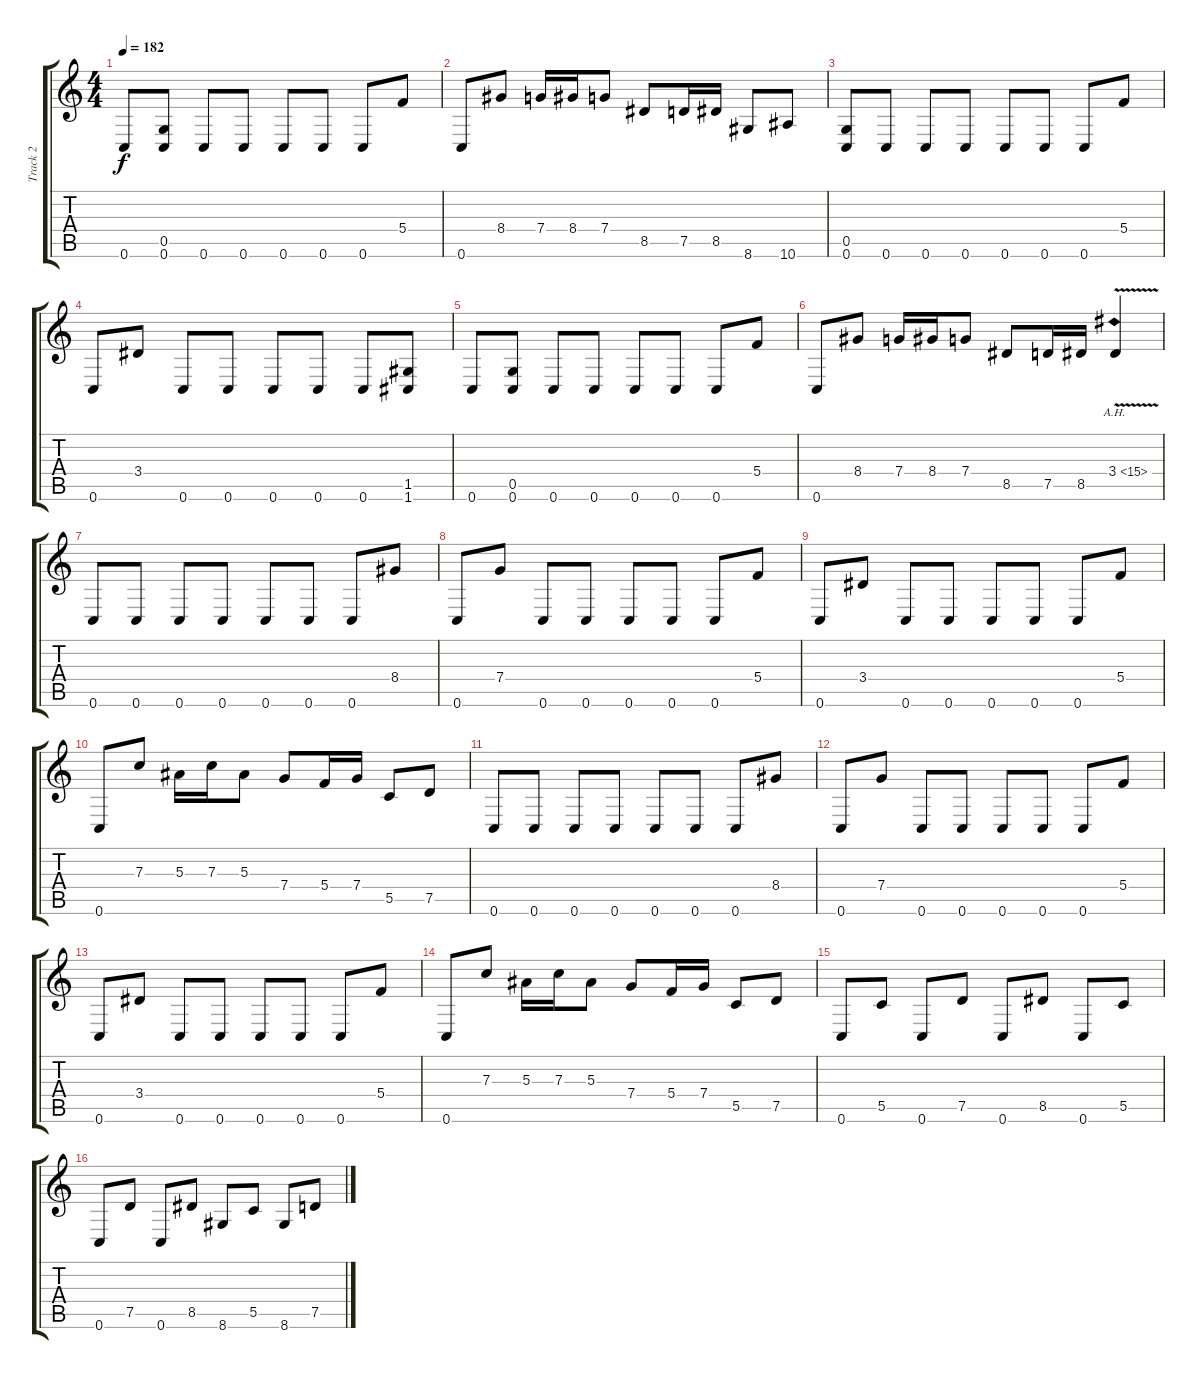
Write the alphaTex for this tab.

\track ("Track 2" "Track 2") {instrument distortionguitar}
\staff {score tabs}
\tuning (D4 A3 F3 C3 G2 C2) {hide}
\ts (4 4)
\tempo 182
\clef g2
\ks c
0.6.8{dy f} (0.5 0.6).8 0.6.8 0.6.8 0.6.8 0.6.8 0.6.8 5.4.8 |
0.6.8 8.4.8 7.4.16 8.4.16 7.4.8 8.5.8 7.5.16 8.5.16 8.6.8 10.6.8 |
(0.5 0.6).8 0.6.8 0.6.8 0.6.8 0.6.8 0.6.8 0.6.8 5.4.8 |
0.6.8 3.4.8 0.6.8 0.6.8 0.6.8 0.6.8 0.6.8 (1.5 1.6).8 |
0.6.8 (0.5 0.6).8 0.6.8 0.6.8 0.6.8 0.6.8 0.6.8 5.4.8 |
0.6.8 8.4.8 7.4.16 8.4.16 7.4.8 8.5.8 7.5.16 8.5.16 3.4{ah 12 v}.4 |
0.6.8 0.6.8 0.6.8 0.6.8 0.6.8 0.6.8 0.6.8 8.4.8 |
0.6.8 7.4.8 0.6.8 0.6.8 0.6.8 0.6.8 0.6.8 5.4.8 |
0.6.8 3.4.8 0.6.8 0.6.8 0.6.8 0.6.8 0.6.8 5.4.8 |
0.6.8 7.3.8 5.3.16 7.3.16 5.3.8 7.4.8 5.4.16 7.4.16 5.5.8 7.5.8 |
0.6.8 0.6.8 0.6.8 0.6.8 0.6.8 0.6.8 0.6.8 8.4.8 |
0.6.8 7.4.8 0.6.8 0.6.8 0.6.8 0.6.8 0.6.8 5.4.8 |
0.6.8 3.4.8 0.6.8 0.6.8 0.6.8 0.6.8 0.6.8 5.4.8 |
0.6.8 7.3.8 5.3.16 7.3.16 5.3.8 7.4.8 5.4.16 7.4.16 5.5.8 7.5.8 |
0.6.8 5.5.8 0.6.8 7.5.8 0.6.8 8.5.8 0.6.8 5.5.8 |
0.6.8 7.5.8 0.6.8 8.5.8 8.6.8 5.5.8 8.6.8 7.5.8
